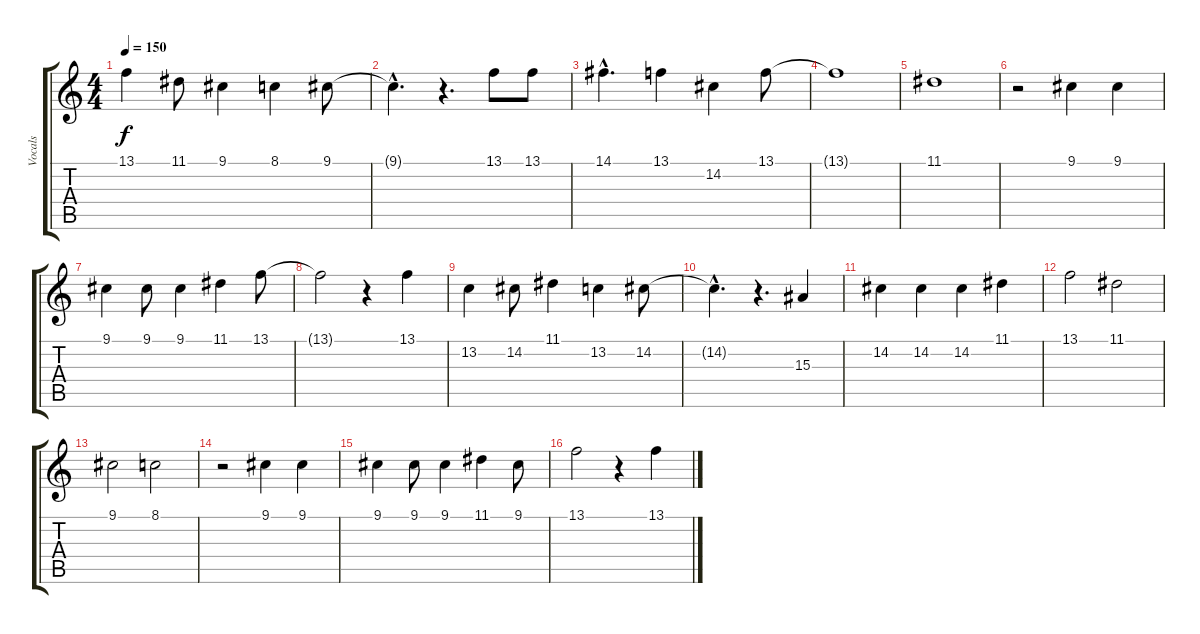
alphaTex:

\track ("Vocals" "Vocals") {instrument lead6voice}
\staff {score tabs}
\tuning (E4 B3 G3 D3 A2 E2) {hide}
\ts (4 4)
\tempo 150
\clef g2
\ks c
13.1.4{dy f} 11.1.8 9.1.4 8.1.4 9.1.8 |
9.1{hac t}.4{d} r.4{d} 13.1.8 13.1.8 |
14.1{hac}.4{d} 13.1.4 14.2.4 13.1.8 |
13.1{t}.1 |
11.1.1 |
r.2 9.1.4 9.1.4 |
9.1.4 9.1.8 9.1.4 11.1.4 13.1.8 |
13.1{t}.2 r.4 13.1.4 |
13.2.4 14.2.8 11.1.4 13.2.4 14.2.8 |
14.2{hac t}.4{d} r.4{d} 15.3.4 |
14.2.4 14.2.4 14.2.4 11.1.4 |
13.1.2 11.1.2 |
9.1.2 8.1.2 |
r.2 9.1.4 9.1.4 |
9.1.4 9.1.8 9.1.4 11.1.4 9.1.8 |
13.1.2 r.4 13.1.4
